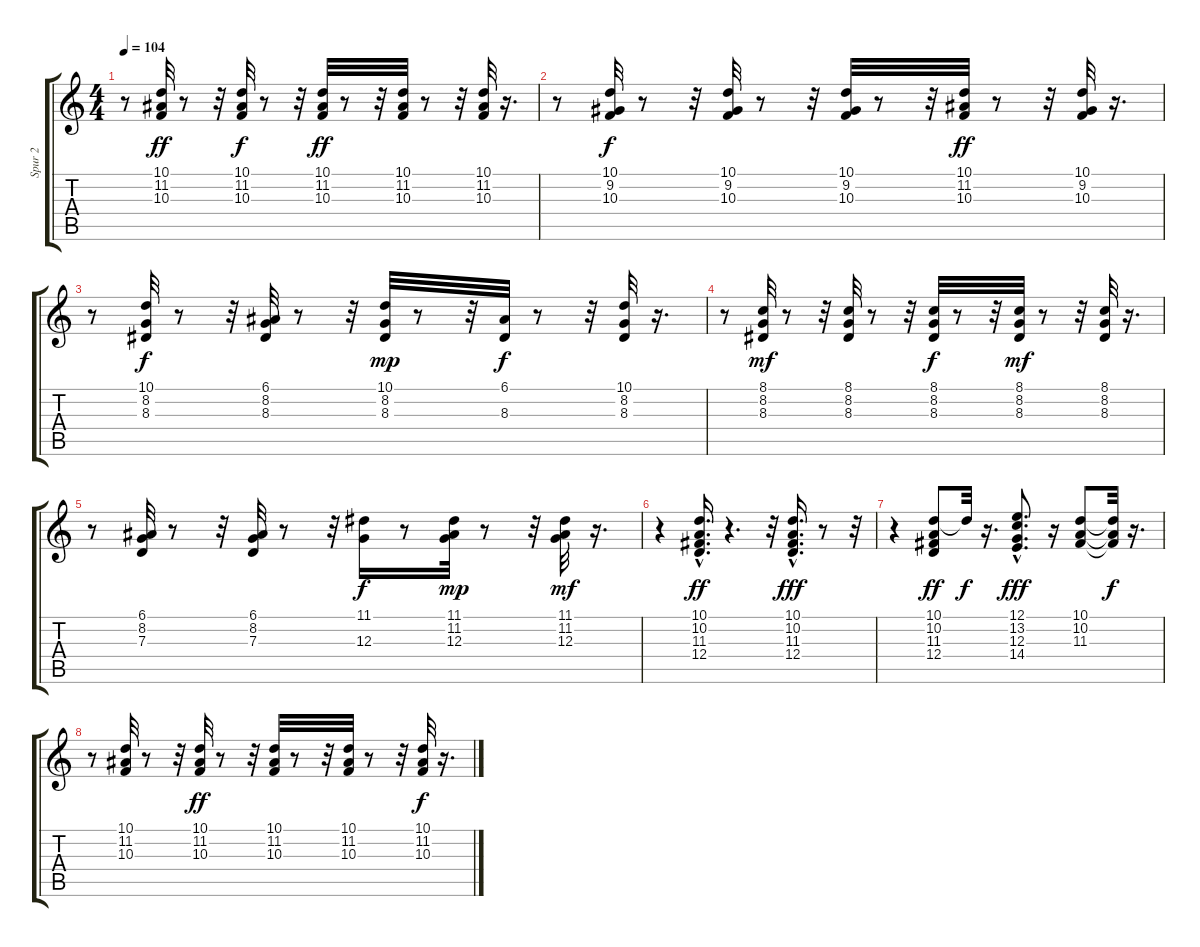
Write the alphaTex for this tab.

\track ("Spur 2" "Spur 2") {instrument acousticgrandpiano}
\staff {score tabs}
\tuning (E4 B3 G3 D3 A2 E2) {hide}
\ts (4 4)
\tempo 104
\clef g2
\ks c
r.8{dy f} (10.1 11.2 10.3).32{dy ff} r.8 r.32 (10.1 11.2 10.3).32{dy f} r.8 r.32 (10.1 11.2 10.3).32{dy ff} r.8 r.32 (10.1 11.2 10.3).32 r.8 r.32 (10.1 11.2 10.3).32 r.16{d} |
r.8 (10.1 9.2 10.3).32{dy f} r.8 r.32 (10.1 9.2 10.3).32 r.8 r.32 (10.1 9.2 10.3).32 r.8 r.32 (10.1 11.2 10.3).32{dy ff} r.8 r.32 (10.1 9.2 10.3).32 r.16{d} |
r.8 (10.1 8.2 8.3).32{dy f} r.8 r.32 (6.1 8.2 8.3).32 r.8 r.32 (10.1 8.2 8.3).32{dy mp} r.8 r.32 (6.1 8.3).32{dy f} r.8 r.32 (10.1 8.2 8.3).32 r.16{d} |
r.8 (8.1 8.2 8.3).32{dy mf} r.8 r.32 (8.1 8.2 8.3).32 r.8 r.32 (8.1 8.2 8.3).32{dy f} r.8 r.32 (8.1 8.2 8.3).32{dy mf} r.8 r.32 (8.1 8.2 8.3).32 r.16{d} |
r.8 (6.1 8.2 7.3).32 r.8 r.32 (6.1 8.2 7.3).32 r.8 r.32 (11.1 12.3).16{dy f} r.8 (11.1 11.2 12.3).32{dy mp} r.8 r.32 (11.1 11.2 12.3).32{dy mf} r.16{d} |
r.4 (10.1{hac} 10.2{hac} 11.3{hac} 12.4{hac}).16{d dy ff} r.4{d} r.32 (10.1{hac} 10.2{hac} 11.3{hac} 12.4{hac}).16{d dy fff} r.8 r.32 |
r.4 (10.1 10.2 11.3 12.4).8{dy ff} 10.1{t}.32{dy f} r.16{d} (12.1 13.2{hac} 12.3 14.4{hac}).8{d dy fff} r.16 (10.1 10.2 11.3).8 (10.1{t} 10.2{t} 11.3{t}).32{dy f} r.16{d} |
r.8 (10.1 11.2 10.3).32 r.8 r.32 (10.1 11.2 10.3).32{dy ff} r.8 r.32 (10.1 11.2 10.3).32 r.8 r.32 (10.1 11.2 10.3).32 r.8 r.32 (10.1 11.2 10.3).32{dy f} r.16{d}
